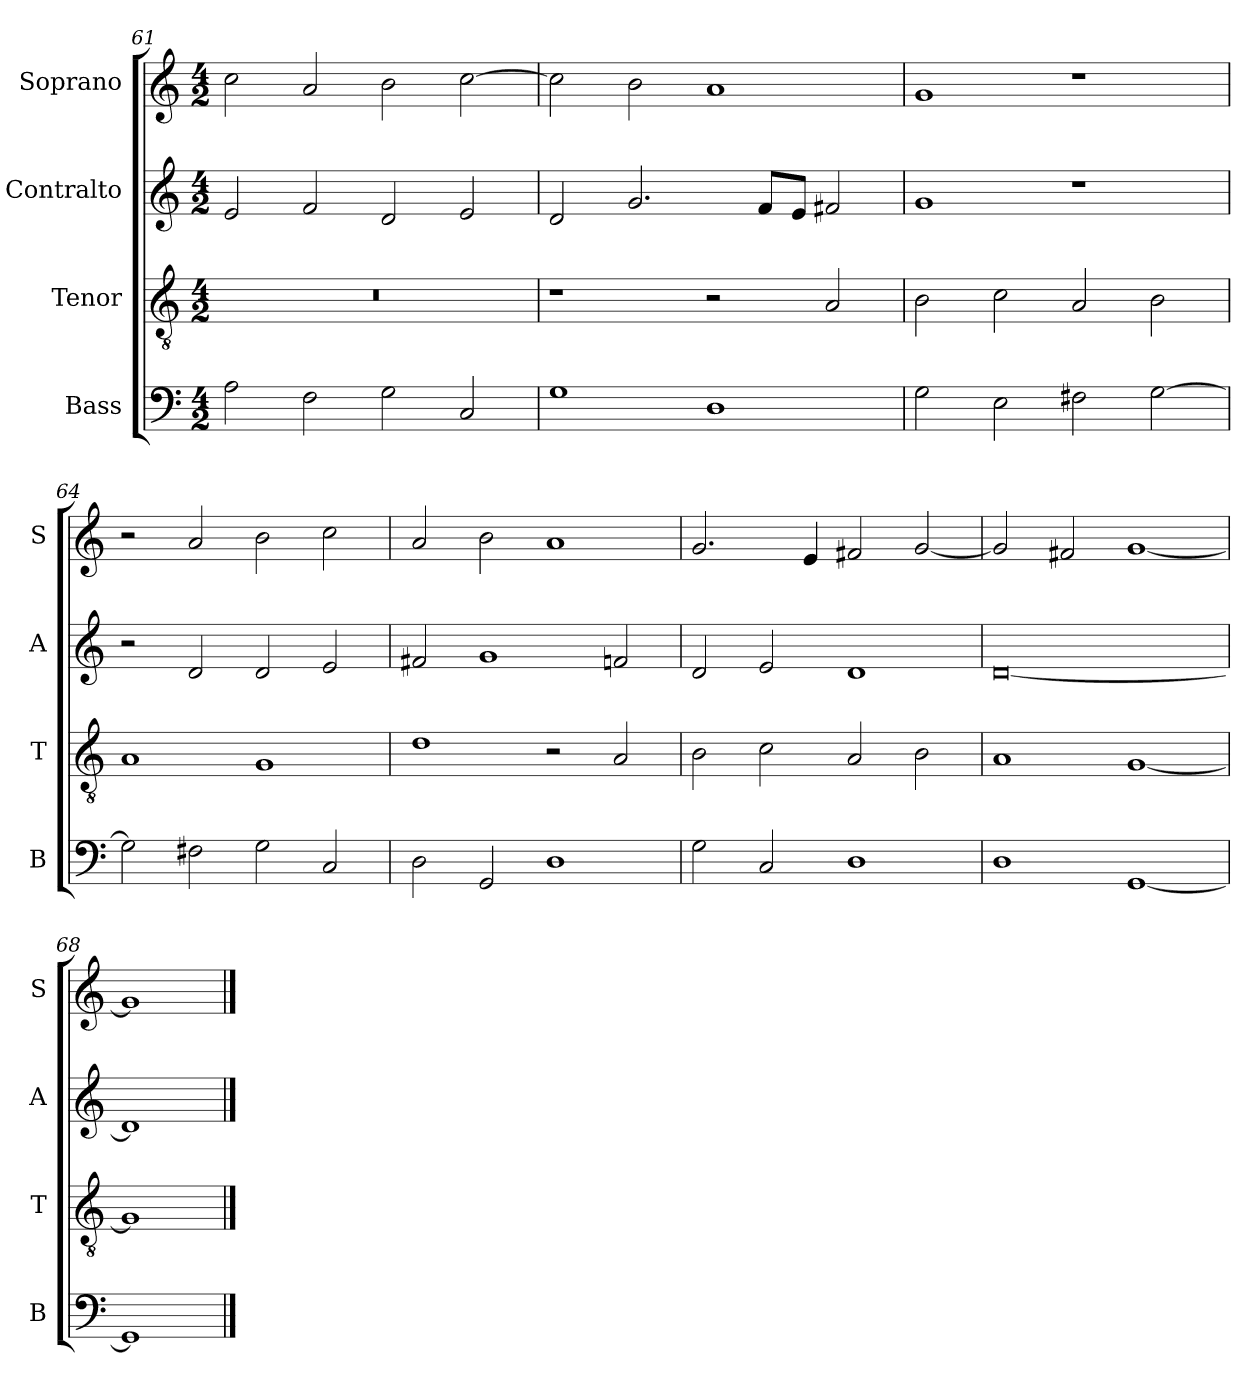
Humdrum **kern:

**kern	**kern	**kern	**kern
*part4	*part3	*part2	*part1
*staff4	*staff3	*staff2	*staff1
*I"Bass	*I"Tenor	*I"Contralto	*I"Soprano
*I'B	*I'T	*I'A	*I'S
*clefF4	*clefGv2	*clefG2	*clefG2
*k[]	*k[]	*k[]	*k[]
*G:mix	*G:mix	*G:mix	*G:mix
*M4/2	*M4/2	*M4/2	*M4/2
=61	=61	=61	=61
2A	0r	2e	2cc
2F	.	2f	2a
2G	.	2d	2b
2C	.	2e	[2cc
=62	=62	=62	=62
1G	1r	2d	2cc]
.	.	2.g	2b
1D	2r	.	1a
.	.	8f/L	.
.	.	8e/J	.
.	2A	2f#X	.
=63	=63	=63	=63
2G	2B	1g	1g
2E	2c	.	.
2F#X	2A	1r	1r
[2G	2B	.	.
=64	=64	=64	=64
2G]	1A	2r	2r
2F#X	.	2d	2a
2G	1G	2d	2b
2C	.	2e	2cc
=65	=65	=65	=65
2D	1d	2f#X	2a
2GG	.	1g	2b
1D	2r	.	1a
.	2A	2fn	.
=66	=66	=66	=66
2G	2B	2d	2.g
2C	2c	2e	.
.	.	.	4e
1D	2A	1d	2f#X
.	2B	.	[2g
=67	=67	=67	=67
1D	1A	[0d	2g]
.	.	.	2f#X
[1GG	[1G	.	[1g
=68	=68	=68	=68
1GG]	1G]	1d]	1g]
==	==	==	==
*-	*-	*-	*-
